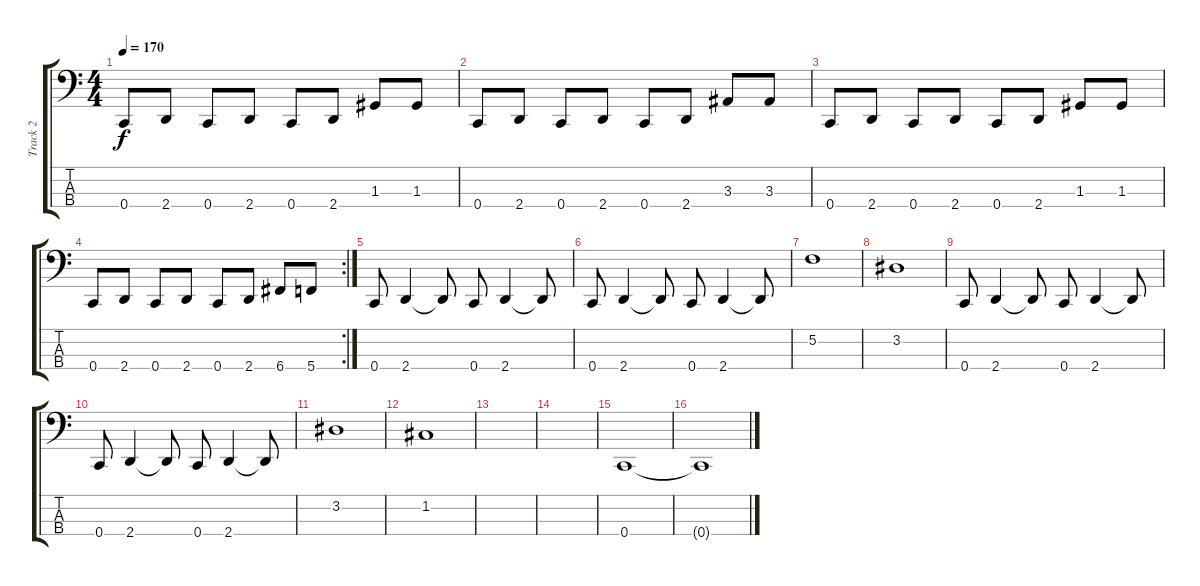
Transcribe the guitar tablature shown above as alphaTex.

\track ("Track 2" "Track 2") {instrument electricbasspick}
\staff {score tabs}
\tuning (F2 C2 G1 C1) {hide}
\ts (4 4)
\tempo 170
\clef f4
\ks c
0.4.8{dy f} 2.4.8 0.4.8 2.4.8 0.4.8 2.4.8 1.3.8 1.3.8 |
0.4.8 2.4.8 0.4.8 2.4.8 0.4.8 2.4.8 3.3.8 3.3.8 |
0.4.8 2.4.8 0.4.8 2.4.8 0.4.8 2.4.8 1.3.8 1.3.8 |
\rc 2
0.4.8 2.4.8 0.4.8 2.4.8 0.4.8 2.4.8 6.4.8 5.4.8 |
0.4.8 2.4.4 2.4{t}.8 0.4.8 2.4.4 2.4{t}.8 |
0.4.8 2.4.4 2.4{t}.8 0.4.8 2.4.4 2.4{t}.8 |
5.2.1 |
3.2.1 |
0.4.8 2.4.4 2.4{t}.8 0.4.8 2.4.4 2.4{t}.8 |
0.4.8 2.4.4 2.4{t}.8 0.4.8 2.4.4 2.4{t}.8 |
3.2.1 |
1.2.1 |
|
|
0.4.1 |
0.4{t}.1
